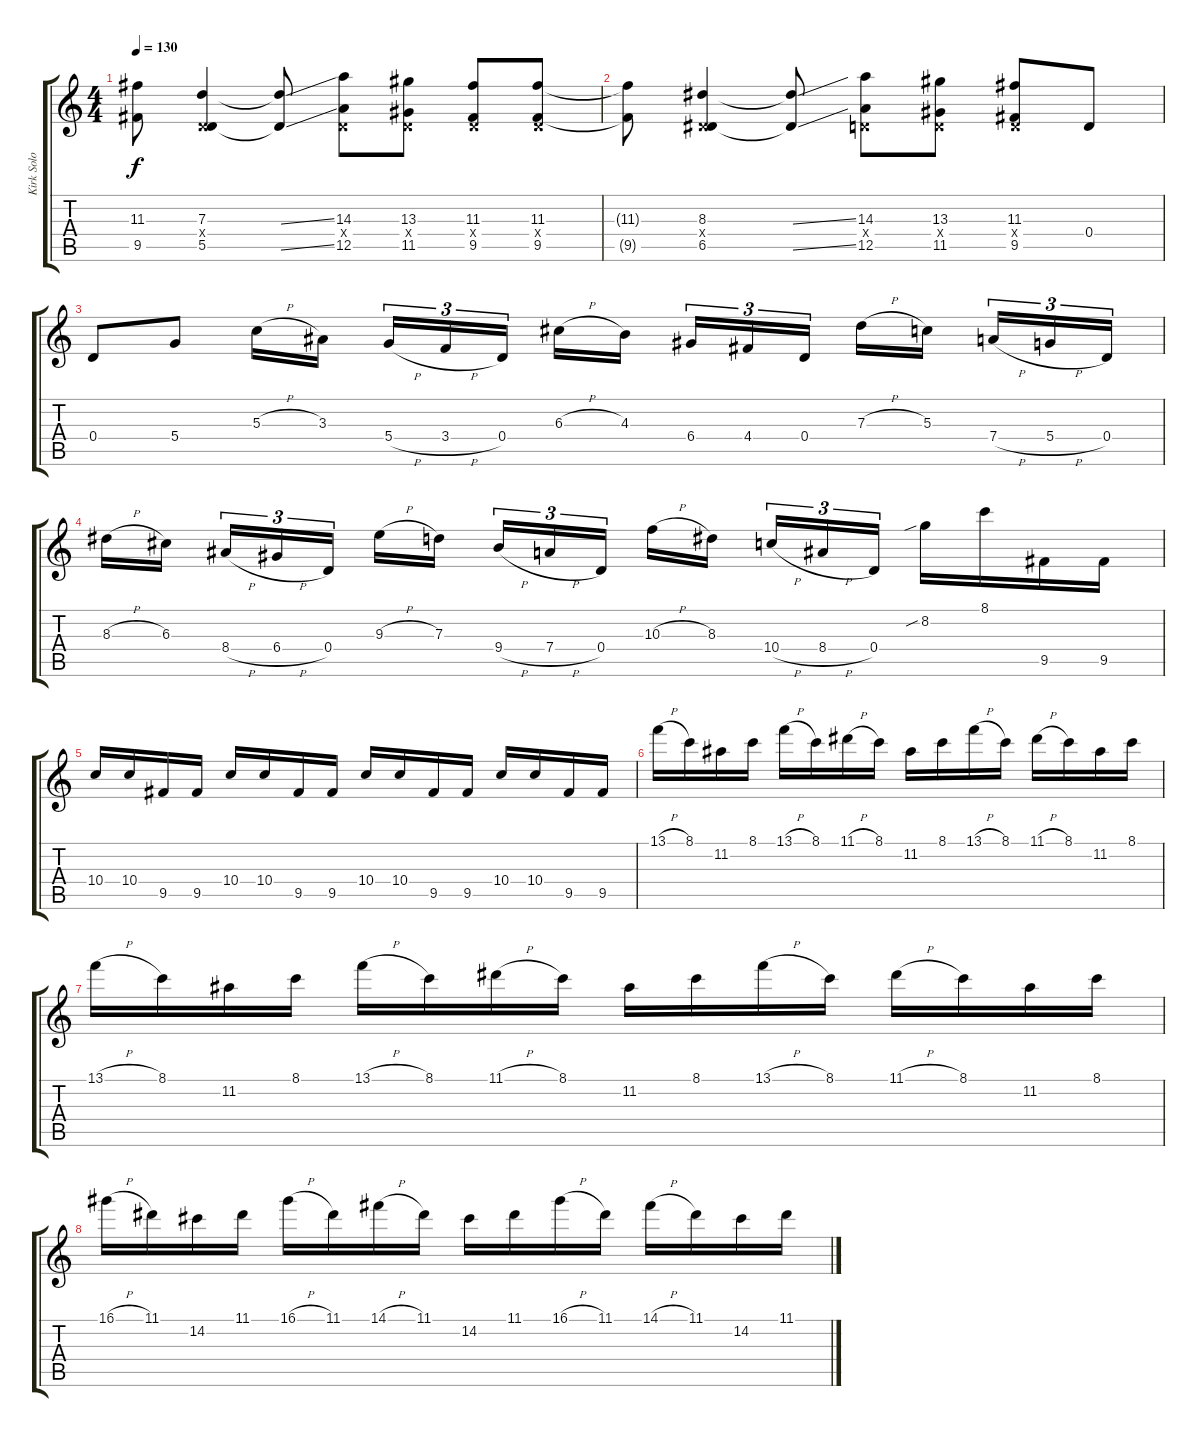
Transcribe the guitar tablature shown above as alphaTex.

\track ("Kirk Solo" "Kirk Solo") {instrument distortionguitar}
\staff {score tabs}
\tuning (E4 B3 G3 D3 A2 E2) {hide}
\ts (4 4)
\tempo 130
\clef g2
\ks c
(11.3{t} 9.5{t}).8{dy f} (7.3 0.4{x} 5.5).4 (7.3{ss t} 5.5{ss t}).8 (14.3 0.4{x} 12.5).8 (13.3 0.4{x} 11.5).8 (11.3 0.4{x} 9.5).8 (11.3 0.4{x} 9.5).8 |
(11.3{t} 9.5{t}).8 (8.3 0.4{x} 6.5).4 (8.3{ss t} 6.5{ss t}).8 (14.3 0.4{x} 12.5).8 (13.3 0.4{x} 11.5).8 (11.3 0.4{x} 9.5).8 0.4.8{instrument distortionguitar} |
0.4.8 5.4.8 5.3{h}.16 3.3.16{beam splitsecondary} 5.4{h}.16{tu (3 2)} 3.4{h}.16{tu (3 2)} 0.4.16{tu (3 2)} 6.3{h}.16 4.3.16{beam splitsecondary} 6.4.16{tu (3 2)} 4.4.16{tu (3 2)} 0.4.16{tu (3 2)} 7.3{h}.16 5.3.16{beam splitsecondary} 7.4{h}.16{tu (3 2)} 5.4{h}.16{tu (3 2)} 0.4.16{tu (3 2)} |
8.3{h}.16 6.3.16{beam splitsecondary} 8.4{h}.16{tu (3 2)} 6.4{h}.16{tu (3 2)} 0.4.16{tu (3 2)} 9.3{h}.16 7.3.16{beam splitsecondary} 9.4{h}.16{tu (3 2)} 7.4{h}.16{tu (3 2)} 0.4.16{tu (3 2)} 10.3{h}.16 8.3.16{beam splitsecondary} 10.4{h}.16{tu (3 2)} 8.4{h}.16{tu (3 2)} 0.4.16{tu (3 2)} 8.2{sib}.16 8.1.16 9.5.16 9.5.16 |
10.4.16 10.4.16 9.5.16 9.5.16 10.4.16 10.4.16 9.5.16 9.5.16 10.4.16 10.4.16 9.5.16 9.5.16 10.4.16 10.4.16 9.5.16 9.5.16 |
13.1{h}.16 8.1.16 11.2.16 8.1.16 13.1{h}.16 8.1.16 11.1{h}.16 8.1.16 11.2.16 8.1.16 13.1{h}.16 8.1.16 11.1{h}.16 8.1.16 11.2.16 8.1.16 |
13.1{h}.16 8.1.16 11.2.16 8.1.16 13.1{h}.16 8.1.16 11.1{h}.16 8.1.16 11.2.16 8.1.16 13.1{h}.16 8.1.16 11.1{h}.16 8.1.16 11.2.16 8.1.16 |
16.1{h}.16 11.1.16 14.2.16 11.1.16 16.1{h}.16 11.1.16 14.1{h}.16 11.1.16 14.2.16 11.1.16 16.1{h}.16 11.1.16 14.1{h}.16 11.1.16 14.2.16 11.1.16
